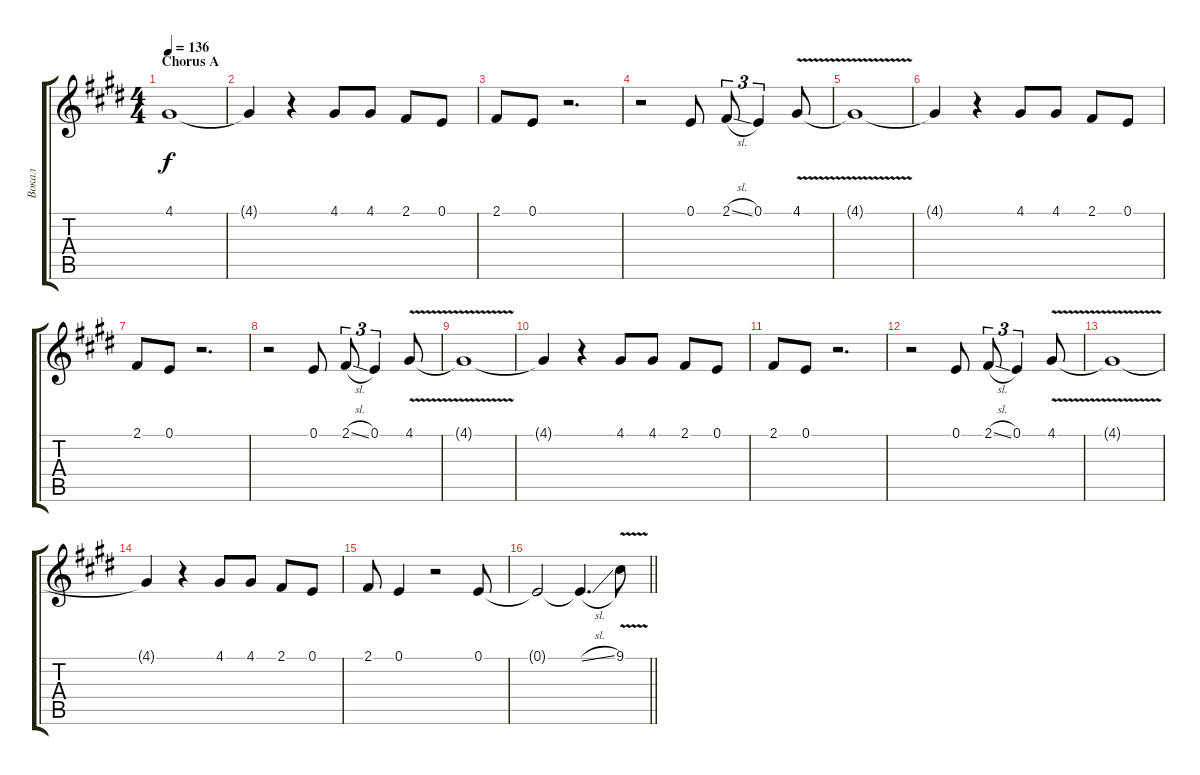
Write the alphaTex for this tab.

\track ("Вокал" "Вокал") {instrument trumpet}
\staff {score tabs}
\tuning (E4 B3 G3 D3 A2 E2) {hide}
\ts (4 4)
\section ("" "Chorus A")
\tempo 136
\clef g2
\ks c#minor
4.1{t}.1{dy f} |
4.1{t}.4 r.4 4.1.8 4.1.8 2.1.8 0.1.8 |
2.1.8 0.1.8 r.2{d} |
r.2 0.1.8 2.1{sl}.8{tu (3 2)} 0.1.4{tu (3 2)} 4.1{v}.8 |
4.1{t}.1 |
4.1{t}.4 r.4 4.1.8 4.1.8 2.1.8 0.1.8 |
2.1.8 0.1.8 r.2{d} |
r.2 0.1.8 2.1{sl}.8{tu (3 2)} 0.1.4{tu (3 2)} 4.1{v}.8 |
4.1{t}.1 |
4.1{t}.4 r.4 4.1.8 4.1.8 2.1.8 0.1.8 |
2.1.8 0.1.8 r.2{d} |
r.2 0.1.8 2.1{sl}.8{tu (3 2)} 0.1.4{tu (3 2)} 4.1{v}.8 |
4.1{t}.1 |
4.1{t}.4 r.4 4.1.8 4.1.8 2.1.8 0.1.8 |
2.1.8 0.1.4 r.2 0.1.8 |
\barLineRight lightlight
0.1{t}.2 0.1{sl t}.4{d} 9.1{v}.8
